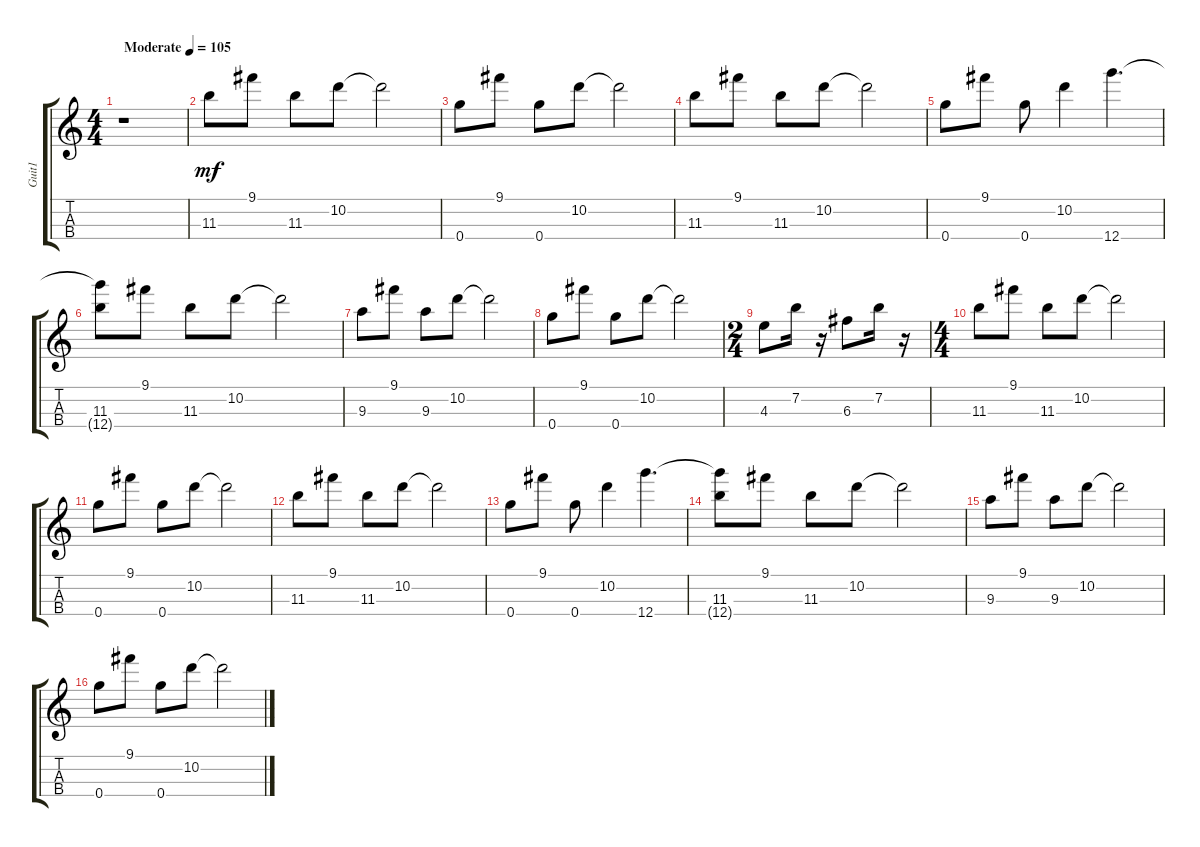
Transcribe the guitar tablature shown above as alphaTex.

\track ("Guit1" "Guit1") {instrument acousticguitarnylon}
\staff {score tabs}
\tuning (A4 E4 C4 G4) {hide}
\ts (4 4)
\tempo (105 "Moderate")
\clef g2
\ks c
r.1{dy mf instrument acousticguitarnylon} |
11.3.8 9.1.8 11.3.8 10.2.8 10.2{t}.2 |
0.4.8 9.1.8 0.4.8 10.2.8 10.2{t}.2 |
11.3.8 9.1.8 11.3.8 10.2.8 10.2{t}.2 |
0.4.8 9.1.8 0.4.8 10.2.4 12.4.4{d} |
(11.3 12.4{t}).8 9.1.8 11.3.8 10.2.8 10.2{t}.2 |
9.3.8 9.1.8 9.3.8 10.2.8 10.2{t}.2 |
0.4.8 9.1.8 0.4.8 10.2.8 10.2{t}.2 |
\ts (2 4)
4.3.8 7.2.16 r.16 6.3.8 7.2.16 r.16 |
\ts (4 4)
11.3.8 9.1.8 11.3.8 10.2.8 10.2{t}.2 |
0.4.8 9.1.8 0.4.8 10.2.8 10.2{t}.2 |
11.3.8 9.1.8 11.3.8 10.2.8 10.2{t}.2 |
0.4.8 9.1.8 0.4.8 10.2.4 12.4.4{d} |
(11.3 12.4{t}).8 9.1.8 11.3.8 10.2.8 10.2{t}.2 |
9.3.8 9.1.8 9.3.8 10.2.8 10.2{t}.2 |
0.4.8 9.1.8 0.4.8 10.2.8 10.2{t}.2
